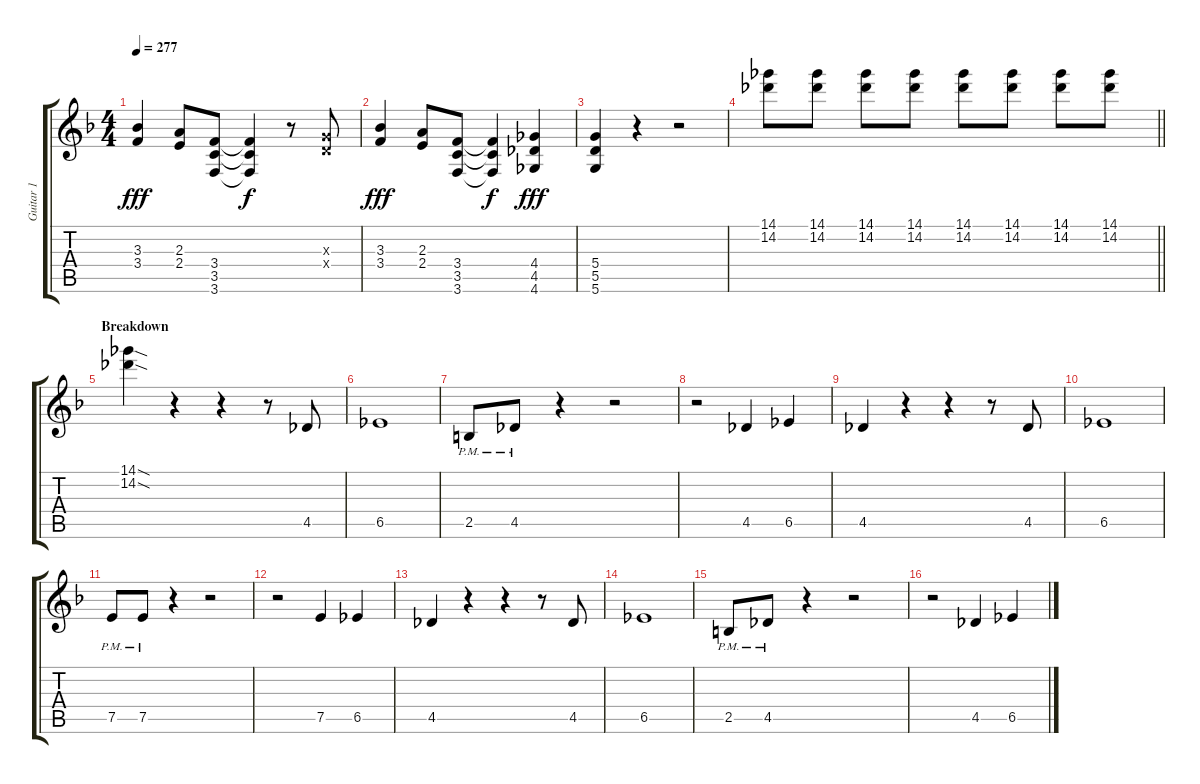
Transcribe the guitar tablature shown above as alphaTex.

\track ("Guitar 1" "Guitar 1") {instrument distortionguitar}
\staff {score tabs}
\tuning (E4 B3 G3 D3 A2 D2) {hide}
\ts (4 4)
\tempo 277
\clef g2
\ks f
(3.3 3.4).4{dy fff} (2.3 2.4).8 (3.4 3.5 3.6).8 (3.4{t} 3.5{t} 3.6{t}).4{dy f} r.8 (0.3{x} 0.4{x}).8 |
(3.3 3.4).4{dy fff} (2.3 2.4).8 (3.4 3.5 3.6).8 (3.4{t} 3.5{t} 3.6{t}).4{dy f} (4.4 4.5 4.6).4{dy fff} |
(5.4 5.5 5.6).4 r.4 r.2 |
\barLineRight lightlight
(14.1 14.2).8 (14.1 14.2).8 (14.1 14.2).8 (14.1 14.2).8 (14.1 14.2).8 (14.1 14.2).8 (14.1 14.2).8 (14.1 14.2).8 |
\section ("" "Breakdown")
(14.1{sod} 14.2{sod}).4 r.4 r.4 r.8 4.5.8 |
6.5.1 |
2.5{pm}.8 4.5{pm}.8 r.4 r.2 |
r.2 4.5.4 6.5.4 |
4.5.4 r.4 r.4 r.8 4.5.8 |
6.5.1 |
7.5{pm}.8 7.5{pm}.8 r.4 r.2 |
r.2 7.5.4 6.5.4 |
4.5.4 r.4 r.4 r.8 4.5.8 |
6.5.1 |
2.5{pm}.8 4.5{pm}.8 r.4 r.2 |
r.2 4.5.4 6.5.4
